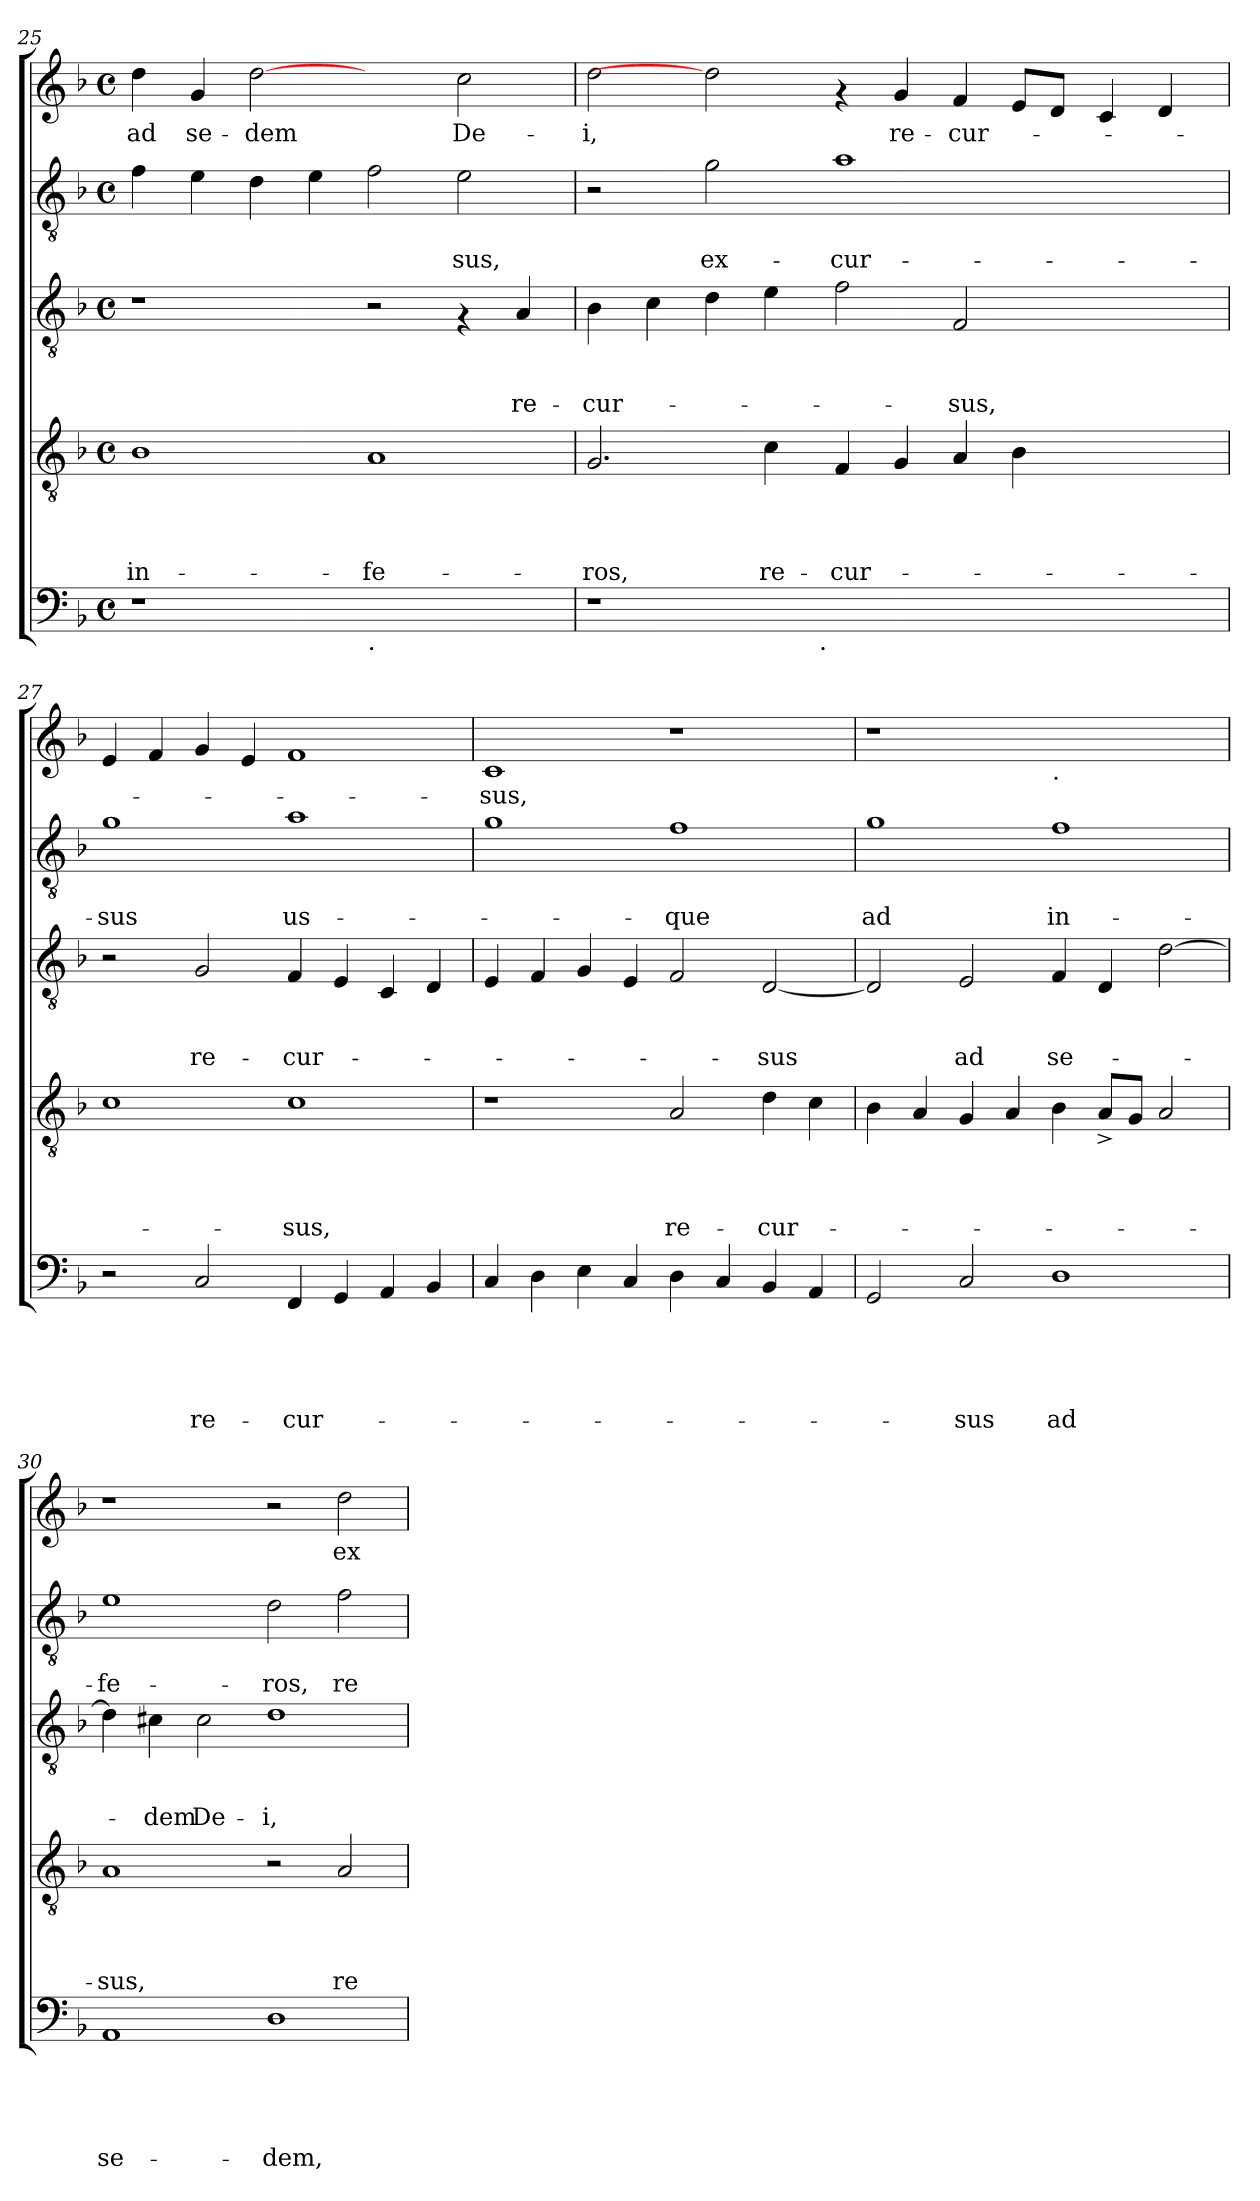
**kern	**text	**text	**text	**text	**text	**kern	**text	**text	**text	**text	**kern	**text	**text	**text	**kern	**text	**text	**kern	**text
*part5	*part5	*part5	*part5	*part5	*part5	*part4	*part4	*part4	*part4	*part4	*part3	*part3	*part3	*part3	*part2	*part2	*part2	*part1	*part1
*staff5	*staff5	*staff5	*staff5	*staff5	*staff5	*staff4	*staff4	*staff4	*staff4	*staff4	*staff3	*staff3	*staff3	*staff3	*staff2	*staff2	*staff2	*staff1	*staff1
!!LO:PB:g=z
*clefF4	*	*	*	*	*	*clefGv2	*	*	*	*	*clefGv2	*	*	*	*clefGv2	*	*	*clefG2	*
*k[b-]	*	*	*	*	*	*k[b-]	*	*	*	*	*k[b-]	*	*	*	*k[b-]	*	*	*k[b-]	*
*F:	*	*	*	*	*	*F:	*	*	*	*	*F:	*	*	*	*F:	*	*	*F:	*
*M4/4	*	*	*	*	*	*M4/4	*	*	*	*	*M4/4	*	*	*	*M4/4	*	*	*M4/4	*
*met(c)	*	*	*	*	*	*met(c)	*	*	*	*	*met(c)	*	*	*	*met(c)	*	*	*met(c)	*
=25	=25	=25	=25	=25	=25	=25	=25	=25	=25	=25	=25	=25	=25	=25	=25	=25	=25	=25	=25
!	!	!	!	!	!	!	!	!	!	!LO:LY:b	!	!	!	!	!	!	!	!	!LO:LY:b
1r	.	.	.	.	.	1B-	.	.	.	in-	1r	.	.	.	4f\	.	.	4dd\	ad
!	!	!	!	!	!	!	!	!	!	!	!	!	!	!	!	!	!	!	!LO:LY:b
.	.	.	.	.	.	.	.	.	.	.	.	.	.	.	4e\	.	.	4g/	se-
!	!	!	!	!	!	!	!	!	!	!	!	!	!	!	!	!	!	!	!LO:LY:b
.	.	.	.	.	.	.	.	.	.	.	.	.	.	.	4d\	.	.	[2dd	-dem
.	.	.	.	.	.	.	.	.	.	.	.	.	.	.	4e\	.	.	.	.
!LO:TX:b:t=.	!	!	!	!	!	!	!	!	!	!	!	!	!	!	!	!	!	!	!
!	!	!	!	!	!	!	!	!	!	!LO:LY:b	!	!	!	!	!	!	!	!	!
1ryy	.	.	.	.	.	1A	.	.	.	-fe-	2r	.	.	.	2f\	.	.	2ryy	.
!	!	!	!	!	!	!	!	!	!	!	!	!	!	!	!	!	!LO:LY:b	!	!LO:LY:b
.	.	.	.	.	.	.	.	.	.	.	4rF	.	.	.	2e\	.	-sus,	2cc\	De-
!	!	!	!	!	!	!	!	!	!	!	!	!	!	!LO:LY:b	!	!	!	!	!
.	.	.	.	.	.	.	.	.	.	.	4A/	.	.	re-	.	.	.	.	.
=26	=26	=26	=26	=26	=26	=26	=26	=26	=26	=26	=26	=26	=26	=26	=26	=26	=26	=26	=26
!	!	!	!	!	!	!	!	!	!	!LO:LY:b	!	!	!	!LO:LY:b	!	!	!	!	!LO:LY:b
*^	*	*	*	*	*	*	*	*	*	*	*	*	*	*	*	*	*	*	*
1r	2ryy	.	.	.	.	.	2.G/	.	.	.	-ros,	4B-\	.	.	-cur-	2r	.	.	2dd\	-i,
.	.	.	.	.	.	.	.	.	.	.	.	4c\	.	.	.	.	.	.	.	.
!	!	!	!	!	!	!	!	!	!	!	!	!	!	!	!	!	!	!LO:LY:b	!	!
.	4...ryy	.	.	.	.	.	.	.	.	.	.	4d\	.	.	.	2g\	.	ex-	2dd]	.
!	!	!	!	!	!	!	!	!	!	!	!LO:LY:b	!	!	!	!	!	!	!	!	!
.	.	.	.	.	.	.	4c\	.	.	.	re-	4e\	.	.	.	.	.	.	.	.
!	!LO:TX:b:t=.	!	!	!	!	!	!	!	!	!	!	!	!	!	!	!	!	!	!	!
.	1ryy	.	.	.	.	.	.	.	.	.	.	.	.	.	.	.	.	.	.	.
!	!	!	!	!	!	!	!	!	!	!	!LO:LY:b	!	!	!	!	!	!	!LO:LY:b	!	!
1.ryy	.	.	.	.	.	.	4F/	.	.	.	-cur-	2f\	.	.	.	1a	.	-cur-	4rf	.
!	!	!	!	!	!	!	!	!	!	!	!	!	!	!	!	!	!	!	!	!LO:LY:b
.	.	.	.	.	.	.	4G/	.	.	.	.	.	.	.	.	.	.	.	4g/	re-
!	!	!	!	!	!	!	!	!	!	!	!	!	!	!	!LO:LY:b	!	!	!	!	!LO:LY:b
.	.	.	.	.	.	.	4A/	.	.	.	.	2F/	.	.	-sus,	.	.	.	4f/	-cur-
.	.	.	.	.	.	.	4B-\	.	.	.	.	.	.	.	.	.	.	.	8e/L	.
.	.	.	.	.	.	.	.	.	.	.	.	.	.	.	.	.	.	.	8d/J	.
.	2ryy	.	.	.	.	.	.	.	.	.	.	.	.	.	.	.	.	.	.	.
.	.	.	.	.	.	.	2ryy	.	.	.	.	2ryy	.	.	.	2ryy	.	.	4c/	.
.	.	.	.	.	.	.	.	.	.	.	.	.	.	.	.	.	.	.	4d/	.
.	32ryy	.	.	.	.	.	.	.	.	.	.	.	.	.	.	.	.	.	.	.
=27	=27	=27	=27	=27	=27	=27	=27	=27	=27	=27	=27	=27	=27	=27	=27	=27	=27	=27	=27	=27
!	!	!	!	!	!	!	!	!	!	!	!	!	!	!	!	!	!	!LO:LY:b	!	!
*v	*v	*	*	*	*	*	*	*	*	*	*	*	*	*	*	*	*	*	*	*
2r	.	.	.	.	.	1c	.	.	.	.	2r	.	.	.	1g	.	-sus	4e/	.
.	.	.	.	.	.	.	.	.	.	.	.	.	.	.	.	.	.	4f/	.
!	!	!	!	!	!LO:LY:b	!	!	!	!	!	!	!	!	!LO:LY:b	!	!	!	!	!
2C/	.	.	.	.	re-	.	.	.	.	.	2G/	.	.	re-	.	.	.	4g/	.
.	.	.	.	.	.	.	.	.	.	.	.	.	.	.	.	.	.	4e/	.
!	!	!	!	!	!LO:LY:b	!	!	!	!	!LO:LY:b	!	!	!	!LO:LY:b	!	!	!LO:LY:b	!	!
4FF/	.	.	.	.	-cur-	1c	.	.	.	-sus,	4F/	.	.	-cur-	1a	.	us-	1f	.
4GG/	.	.	.	.	.	.	.	.	.	.	4E/	.	.	.	.	.	.	.	.
4AA/	.	.	.	.	.	.	.	.	.	.	4C/	.	.	.	.	.	.	.	.
4BB-/	.	.	.	.	.	.	.	.	.	.	4D/	.	.	.	.	.	.	.	.
=28	=28	=28	=28	=28	=28	=28	=28	=28	=28	=28	=28	=28	=28	=28	=28	=28	=28	=28	=28
!	!	!	!	!	!	!	!	!	!	!	!	!	!	!	!	!	!	!	!LO:LY:b
4C/	.	.	.	.	.	1r	.	.	.	.	4E/	.	.	.	1g	.	.	1c	-sus,
4D\	.	.	.	.	.	.	.	.	.	.	4F/	.	.	.	.	.	.	.	.
4E\	.	.	.	.	.	.	.	.	.	.	4G/	.	.	.	.	.	.	.	.
4C/	.	.	.	.	.	.	.	.	.	.	4E/	.	.	.	.	.	.	.	.
!	!	!	!	!	!	!	!	!	!	!LO:LY:b	!	!	!	!	!	!	!LO:LY:b	!	!
4D\	.	.	.	.	.	2A/	.	.	.	re-	2F/	.	.	.	1f	.	-que	1r	.
4C/	.	.	.	.	.	.	.	.	.	.	.	.	.	.	.	.	.	.	.
!	!	!	!	!	!	!	!	!	!	!LO:LY:b	!	!	!	!LO:LY:b	!	!	!	!	!
4BB-/	.	.	.	.	.	4d\	.	.	.	-cur-	[<2D/	.	.	-sus	.	.	.	.	.
4AA/	.	.	.	.	.	4c\	.	.	.	.	.	.	.	.	.	.	.	.	.
!!LO:PB:g=z
=29	=29	=29	=29	=29	=29	=29	=29	=29	=29	=29	=29	=29	=29	=29	=29	=29	=29	=29	=29
!	!	!	!	!	!	!	!	!	!	!	!	!	!	!	!	!	!LO:LY:b	!	!
2GG/	.	.	.	.	.	4B-\	.	.	.	.	2D/]	.	.	.	1g	.	ad	1r	.
.	.	.	.	.	.	4A/	.	.	.	.	.	.	.	.	.	.	.	.	.
!	!	!	!	!	!LO:LY:b	!	!	!	!	!	!	!	!	!LO:LY:b	!	!	!	!	!
2C/	.	.	.	.	-sus	4G/	.	.	.	.	2E/	.	.	ad	.	.	.	.	.
.	.	.	.	.	.	4A/	.	.	.	.	.	.	.	.	.	.	.	.	.
!	!	!	!	!	!	!	!	!	!	!	!	!	!	!	!	!	!	!LO:TX:b:t=.	!
!	!	!	!	!	!LO:LY:b	!	!	!	!	!	!	!	!	!LO:LY:b	!	!	!LO:LY:b	!	!
1D	.	.	.	.	ad	4B-\	.	.	.	.	4F/	.	.	se-	1f	.	in-	1ryy	.
.	.	.	.	.	.	8A^</L	.	.	.	.	4D/	.	.	.	.	.	.	.	.
.	.	.	.	.	.	8G/J	.	.	.	.	.	.	.	.	.	.	.	.	.
.	.	.	.	.	.	2A/	.	.	.	.	[>2d\	.	.	.	.	.	.	.	.
=30	=30	=30	=30	=30	=30	=30	=30	=30	=30	=30	=30	=30	=30	=30	=30	=30	=30	=30	=30
!	!	!	!	!	!LO:LY:b	!	!	!	!	!LO:LY:b	!	!	!	!	!	!	!LO:LY:b	!	!
1AA	.	.	.	.	se-	1A	.	.	.	-sus,	4d\]	.	.	.	1e	.	-fe-	1r	.
!	!	!	!	!	!	!	!	!	!	!	!	!	!	!LO:LY:b	!	!	!	!	!
.	.	.	.	.	.	.	.	.	.	.	4c#X\	.	.	-dem	.	.	.	.	.
!	!	!	!	!	!	!	!	!	!	!	!	!	!	!LO:LY:b	!	!	!	!	!
.	.	.	.	.	.	.	.	.	.	.	2c#\	.	.	De-	.	.	.	.	.
!	!	!	!	!	!LO:LY:b	!	!	!	!	!	!	!	!	!LO:LY:b	!	!	!LO:LY:b	!	!
1D	.	.	.	.	-dem,	2r	.	.	.	.	1d	.	.	-i,	2d\	.	-ros,	2r	.
!	!	!	!	!	!	!	!	!	!	!LO:LY:b	!	!	!	!	!	!	!LO:LY:b	!	!LO:LY:b
.	.	.	.	.	.	2A/	.	.	.	re-	.	.	.	.	2f\	.	re-	2dd\	ex-
=	=	=	=	=	=	=	=	=	=	=	=	=	=	=	=	=	=	=	=
*-	*-	*-	*-	*-	*-	*-	*-	*-	*-	*-	*-	*-	*-	*-	*-	*-	*-	*-	*-
